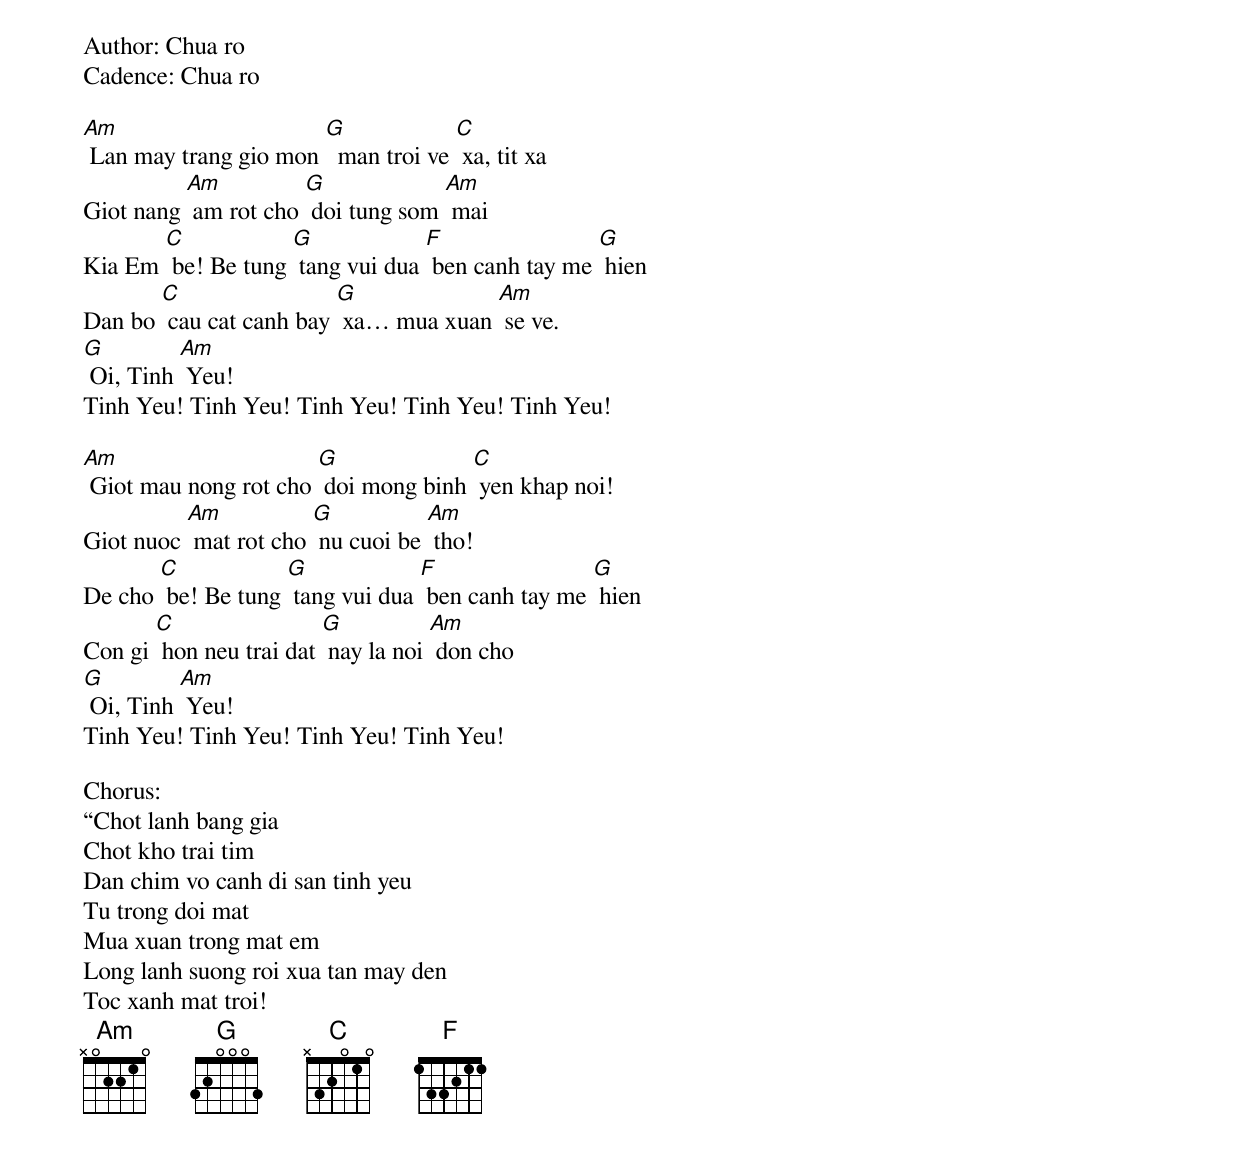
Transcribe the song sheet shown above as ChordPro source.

Author: Chua ro
Cadence: Chua ro

[Am] Lan may trang gio mon [G]  man troi ve [C] xa, tit xa
Giot nang [Am] am rot cho [G] doi tung som [Am] mai
Kia Em [C] be! Be tung [G] tang vui dua [F] ben canh tay me [G] hien
Dan bo [C] cau cat canh bay [G] xa mua xuan [Am] se ve.
[G] Oi, Tinh [Am] Yeu!
Tinh Yeu! Tinh Yeu! Tinh Yeu! Tinh Yeu! Tinh Yeu!

[Am] Giot mau nong rot cho [G] doi mong binh [C] yen khap noi!
Giot nuoc [Am] mat rot cho [G] nu cuoi be [Am] tho!
De cho [C] be! Be tung [G] tang vui dua [F] ben canh tay me [G] hien
Con gi [C] hon neu trai dat [G] nay la noi [Am] don cho
[G] Oi, Tinh [Am] Yeu!
Tinh Yeu! Tinh Yeu! Tinh Yeu! Tinh Yeu!

Chorus:
Chot lanh bang gia
Chot kho trai tim
Dan chim vo canh di san tinh yeu
Tu trong doi mat
Mua xuan trong mat em
Long lanh suong roi xua tan may den
Toc xanh mat troi!
